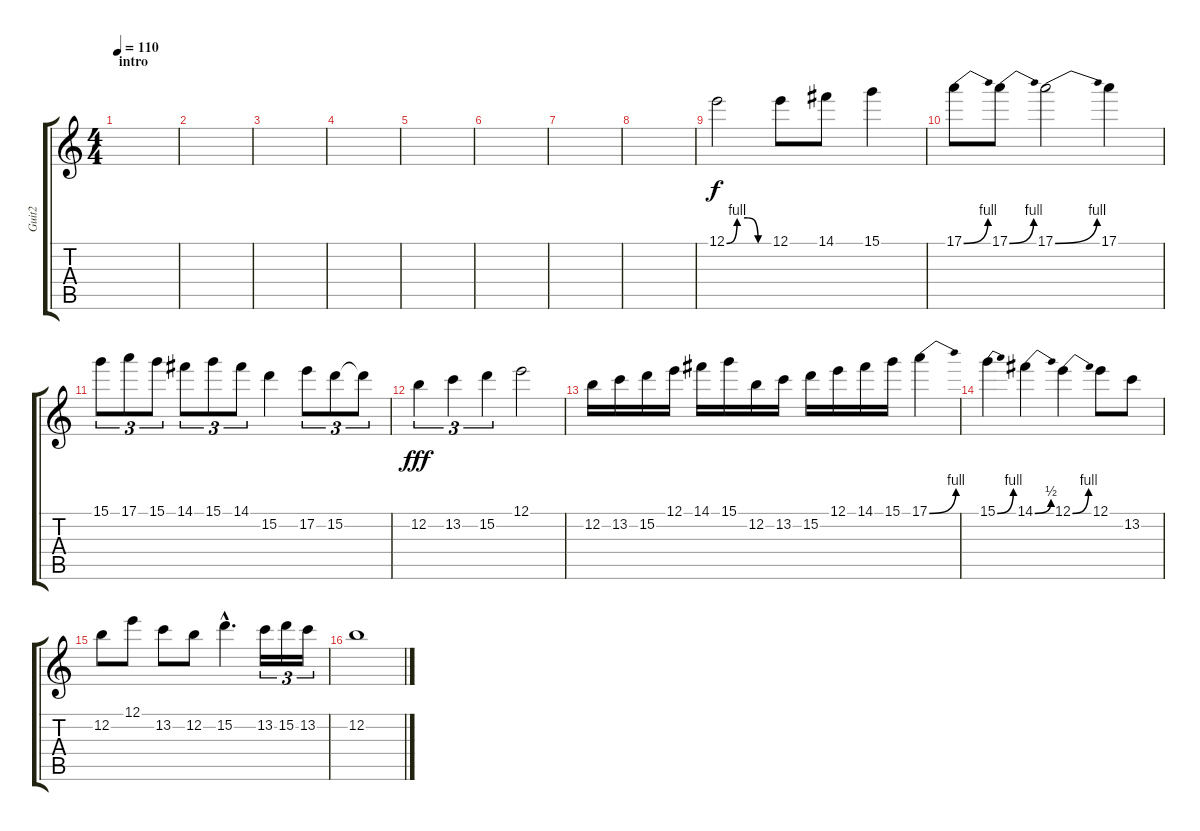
\track ("Guit2" "Guit2") {instrument overdrivenguitar}
\staff {score tabs}
\tuning (E4 B3 G3 D3 A2 E2) {hide}
\ts (4 4)
\section ("" "intro")
\tempo 110
\clef g2
\ks c
|
|
|
|
|
|
|
|
12.1{be (custom 0 0 15 4 30 4 45 0 60 0)}.2 12.1.8 14.1.8 15.1.4 |
17.1{be (bend 0 0 60 4)}.8 17.1{be (bend 0 0 60 4)}.8 17.1{be (bend 0 0 60 4)}.2 17.1.4 |
15.1.8{tu (3 2)} 17.1.8{tu (3 2)} 15.1.8{tu (3 2)} 14.1.8{tu (3 2)} 15.1.8{tu (3 2)} 14.1.8{tu (3 2)} 15.2.4 17.2.8{tu (3 2)} 15.2.8{tu (3 2)} 15.2{t}.8{tu (3 2) dy f} |
12.2.4{tu (3 2) dy fff} 13.2.4{tu (3 2)} 15.2.4{tu (3 2)} 12.1.2 |
12.2.16 13.2.16 15.2.16 12.1.16 14.1.16 15.1.16 12.2.16 13.2.16 15.2.16 12.1.16 14.1.16 15.1.16 17.1{be (bend 0 0 60 4)}.4 |
15.1{be (bend 0 0 60 4)}.4 14.1{be (bend 0 0 60 2)}.4 12.1{be (bend 0 0 60 4)}.4 12.1.8 13.2.8 |
12.2.8 12.1.8 13.2.8 12.2.8 15.2{hac}.4{d} 13.2.16{tu (3 2)} 15.2.16{tu (3 2)} 13.2.16{tu (3 2)} |
12.2.1
